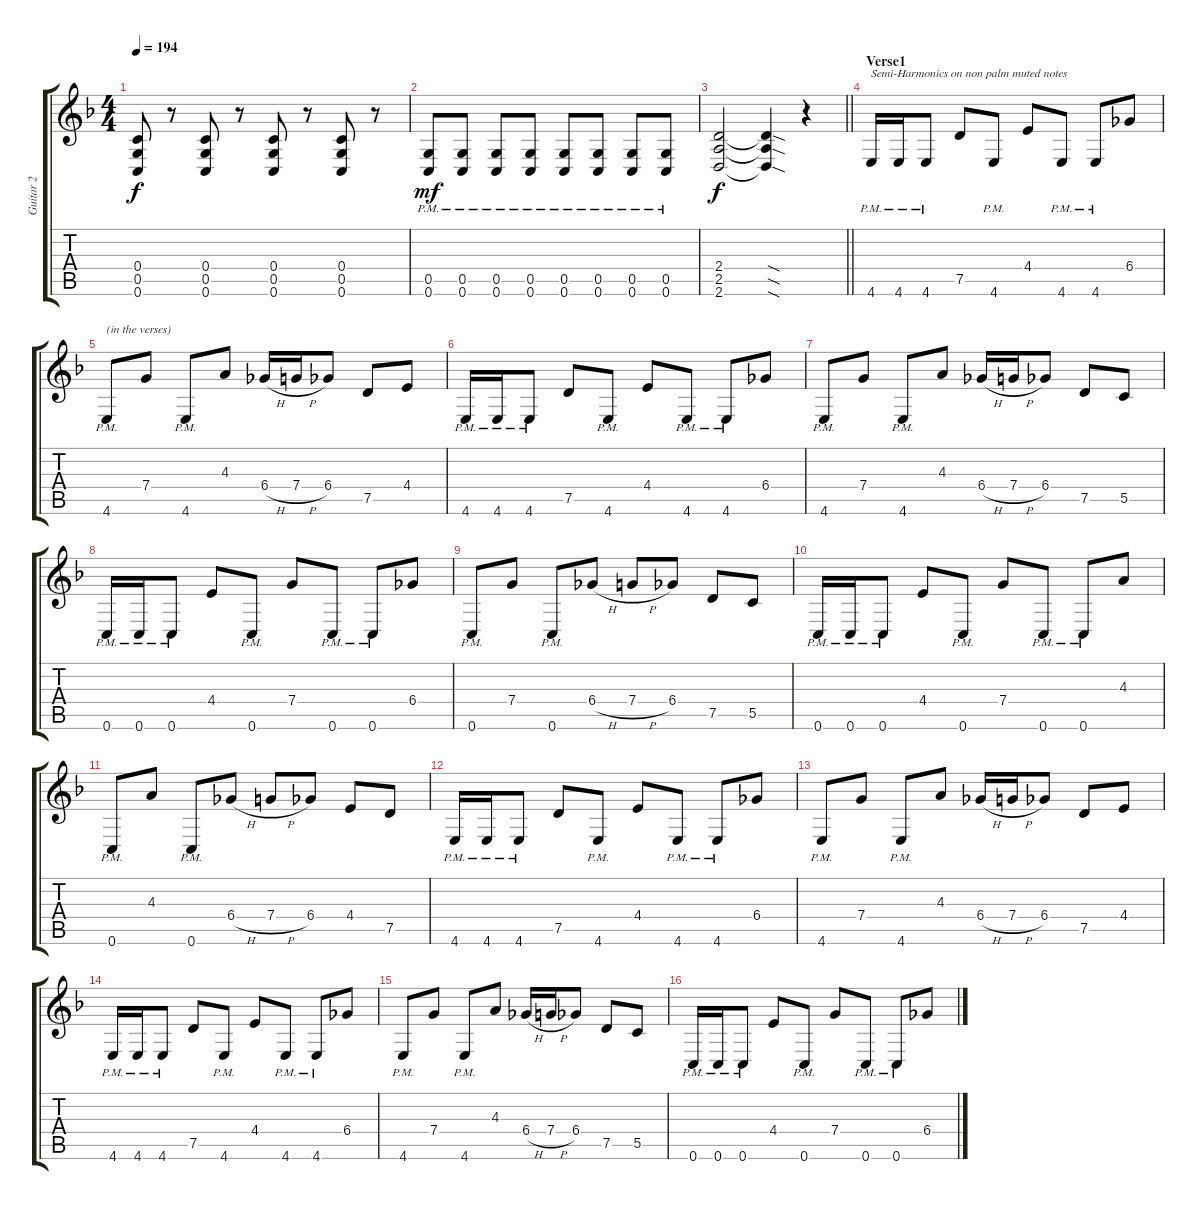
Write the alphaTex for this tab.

\track ("Guitar 2" "Guitar 2") {instrument distortionguitar}
\staff {score tabs}
\tuning (D4 A3 F3 C3 G2 C2) {hide}
\ts (4 4)
\tempo 194
\clef g2
\ks f
(0.4 0.5 0.6).8{dy f} r.8 (0.4 0.5 0.6).8 r.8 (0.4 0.5 0.6).8 r.8 (0.4 0.5 0.6).8 r.8 |
(0.5{pm} 0.6{pm}).8{dy mf} (0.5{pm} 0.6{pm}).8 (0.5{pm} 0.6{pm}).8 (0.5{pm} 0.6{pm}).8 (0.5{pm} 0.6{pm}).8 (0.5{pm} 0.6{pm}).8 (0.5{pm} 0.6{pm}).8 (0.5{pm} 0.6{pm}).8 |
\barLineRight lightlight
(2.4 2.5 2.6).2{dy f} (2.4{sod t} 2.5{sod t} 2.6{sod t}).4 r.4 |
\section ("" "Verse1")
4.6{pm}.16{txt "Semi-Harmonics on non palm muted notes"} 4.6{pm}.16 4.6{pm}.8 7.5.8 4.6{pm}.8 4.4.8 4.6{pm}.8 4.6{pm}.8 6.4.8 |
4.6{pm}.8{txt "(in the verses)"} 7.4.8 4.6{pm}.8 4.3.8 6.4{h}.16 7.4{h}.16 6.4.8 7.5.8 4.4.8 |
4.6{pm}.16 4.6{pm}.16 4.6{pm}.8 7.5.8 4.6{pm}.8 4.4.8 4.6{pm}.8 4.6{pm}.8 6.4.8 |
4.6{pm}.8 7.4.8 4.6{pm}.8 4.3.8 6.4{h}.16 7.4{h}.16 6.4.8 7.5.8 5.5.8 |
0.6{pm}.16 0.6{pm}.16 0.6{pm}.8 4.4.8 0.6{pm}.8 7.4.8 0.6{pm}.8 0.6{pm}.8 6.4.8 |
0.6{pm}.8 7.4.8 0.6{pm}.8 6.4{h}.8 7.4{h}.8 6.4.8 7.5.8 5.5.8 |
0.6{pm}.16 0.6{pm}.16 0.6{pm}.8 4.4.8 0.6{pm}.8 7.4.8 0.6{pm}.8 0.6{pm}.8 4.3.8 |
0.6{pm}.8 4.3.8 0.6{pm}.8 6.4{h}.8 7.4{h}.8 6.4.8 4.4.8 7.5.8 |
4.6{pm}.16 4.6{pm}.16 4.6{pm}.8 7.5.8 4.6{pm}.8 4.4.8 4.6{pm}.8 4.6{pm}.8 6.4.8 |
4.6{pm}.8 7.4.8 4.6{pm}.8 4.3.8 6.4{h}.16 7.4{h}.16 6.4.8 7.5.8 4.4.8 |
4.6{pm}.16 4.6{pm}.16 4.6{pm}.8 7.5.8 4.6{pm}.8 4.4.8 4.6{pm}.8 4.6{pm}.8 6.4.8 |
4.6{pm}.8 7.4.8 4.6{pm}.8 4.3.8 6.4{h}.16 7.4{h}.16 6.4.8 7.5.8 5.5.8 |
0.6{pm}.16 0.6{pm}.16 0.6{pm}.8 4.4.8 0.6{pm}.8 7.4.8 0.6{pm}.8 0.6{pm}.8 6.4.8
